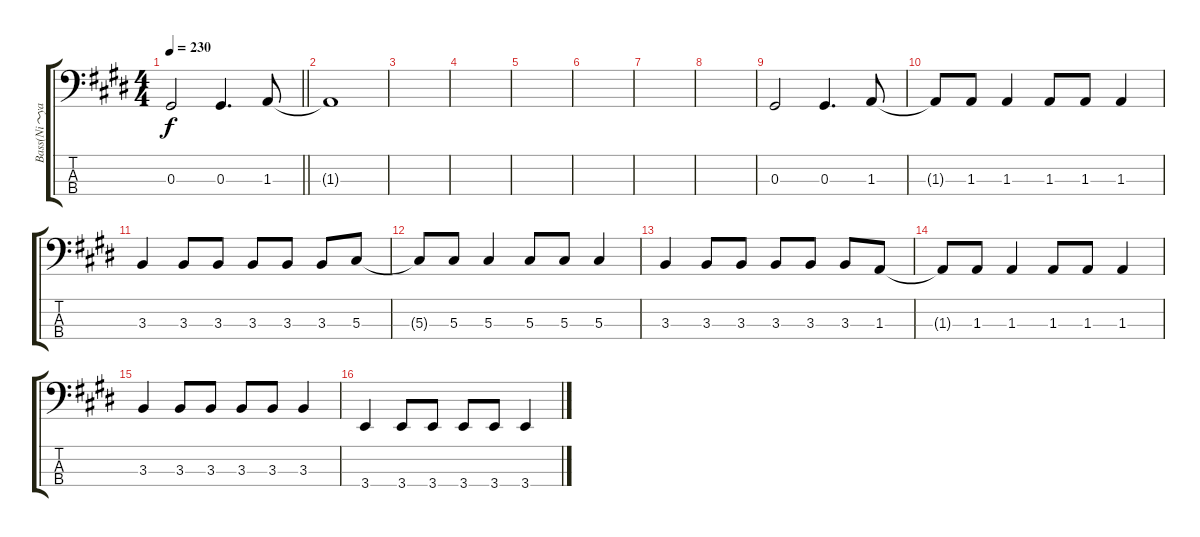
\track ("Bass(Ni～ya)" "Bass(Ni～ya") {instrument electricbassfinger}
\staff {score tabs}
\tuning (Gb2 Db2 Ab1 Db1) {hide}
\ts (4 4)
\tempo 230
\clef f4
\barLineRight lightlight
\ks e
0.3.2{dy f} 0.3.4{d} 1.3.8 |
1.3{t}.1 |
|
|
|
|
|
|
0.3.2 0.3.4{d} 1.3.8 |
1.3{t}.8 1.3.8 1.3.4 1.3.8 1.3.8 1.3.4 |
3.3.4 3.3.8 3.3.8 3.3.8 3.3.8 3.3.8 5.3.8 |
5.3{t}.8 5.3.8 5.3.4 5.3.8 5.3.8 5.3.4 |
3.3.4 3.3.8 3.3.8 3.3.8 3.3.8 3.3.8 1.3.8 |
1.3{t}.8 1.3.8 1.3.4 1.3.8 1.3.8 1.3.4 |
3.3.4 3.3.8 3.3.8 3.3.8 3.3.8 3.3.4 |
3.4.4 3.4.8 3.4.8 3.4.8 3.4.8 3.4.4
